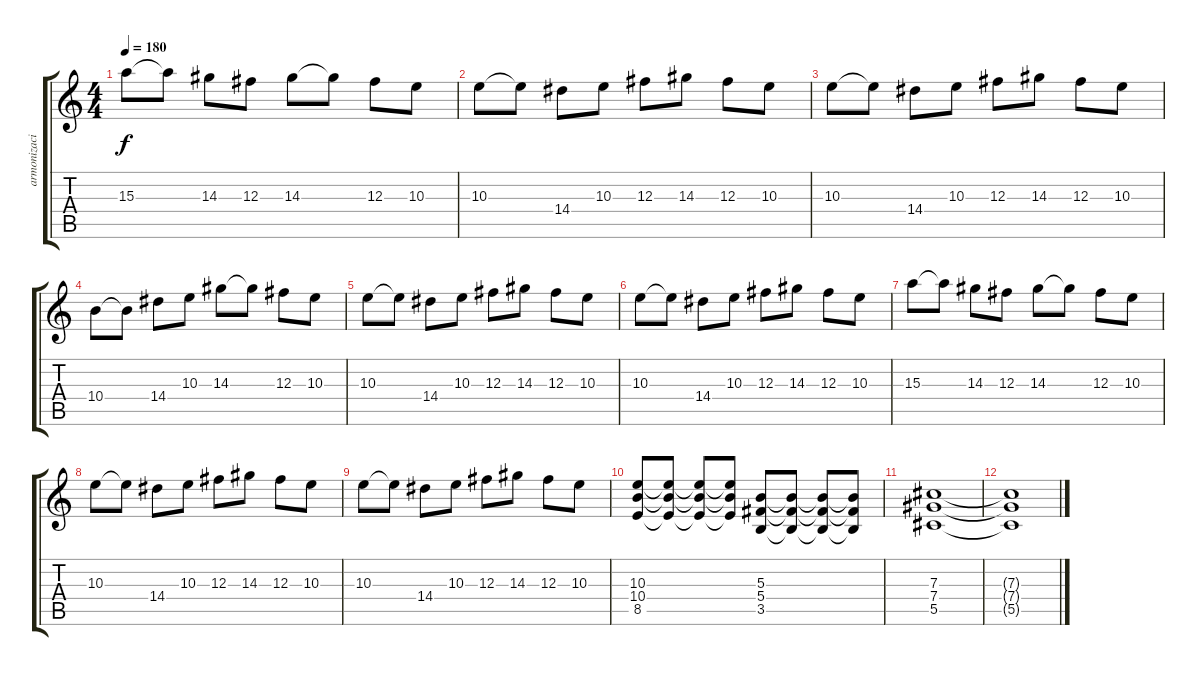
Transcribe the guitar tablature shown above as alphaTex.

\track ("armonizacion" "armonizaci") {instrument distortionguitar}
\staff {score tabs}
\tuning (Eb4 Bb3 Gb3 Db3 Ab2 Eb2) {hide}
\ts (4 4)
\tempo 180
\clef g2
\ks c
15.3.8{dy f} 15.3{t}.8 14.3.8 12.3.8 14.3.8 14.3{t}.8 12.3.8 10.3.8 |
10.3.8 10.3{t}.8 14.4.8 10.3.8 12.3.8 14.3.8 12.3.8 10.3.8 |
10.3.8 10.3{t}.8 14.4.8 10.3.8 12.3.8 14.3.8 12.3.8 10.3.8 |
10.4.8 10.4{t}.8 14.4.8 10.3.8 14.3.8 14.3{t}.8 12.3.8 10.3.8 |
10.3.8 10.3{t}.8 14.4.8 10.3.8 12.3.8 14.3.8 12.3.8 10.3.8 |
10.3.8 10.3{t}.8 14.4.8 10.3.8 12.3.8 14.3.8 12.3.8 10.3.8 |
15.3.8 15.3{t}.8 14.3.8 12.3.8 14.3.8 14.3{t}.8 12.3.8 10.3.8 |
10.3.8 10.3{t}.8 14.4.8 10.3.8 12.3.8 14.3.8 12.3.8 10.3.8 |
10.3.8 10.3{t}.8 14.4.8 10.3.8 12.3.8 14.3.8 12.3.8 10.3.8 |
(10.3 10.4 8.5).8 (10.3{t} 10.4{t} 8.5{t}).8 (10.3{t} 10.4{t} 8.5{t}).8 (10.3{t} 10.4{t} 8.5{t}).8 (5.3 5.4 3.5).8 (5.3{t} 5.4{t} 3.5{t}).8 (5.3{t} 5.4{t} 3.5{t}).8 (5.3{t} 5.4{t} 3.5{t}).8 |
(7.3 7.4 5.5).1 |
(7.3{t} 7.4{t} 5.5{t}).1
